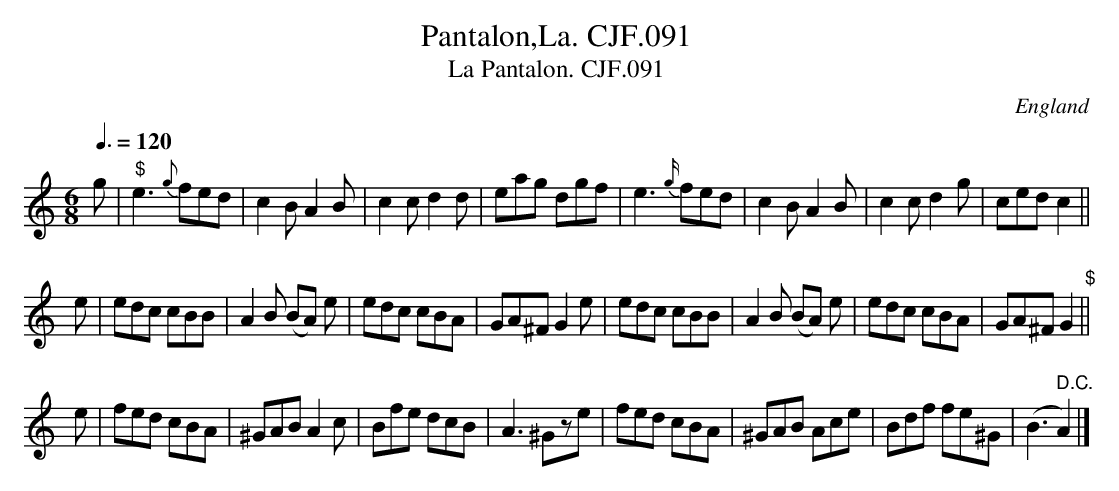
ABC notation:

X:1
T:Pantalon,La. CJF.091
T:La Pantalon. CJF.091
O:England
M:6/8
L:1/8
Q:3/8=120
K:C major
g|"$"e3{g./}fed|c2B A2B|c2c d2d|eag dgf|\
e3 {g/}fed|c2B A2B|c2c d2g|ced c2||!
e|edc cBB|A2B (BA) e|edc cBA|GA^F G2e|\
edc cBB|A2B (BA) e|edc cBA|GA^F G2"$"||!
e|fed cBA|^GAB A2c|Bfe dcB|A3 ^Gze|\
fed cBA|^GAB Ace|Bdf fe^G|(B3 " D.C."A2)|]
